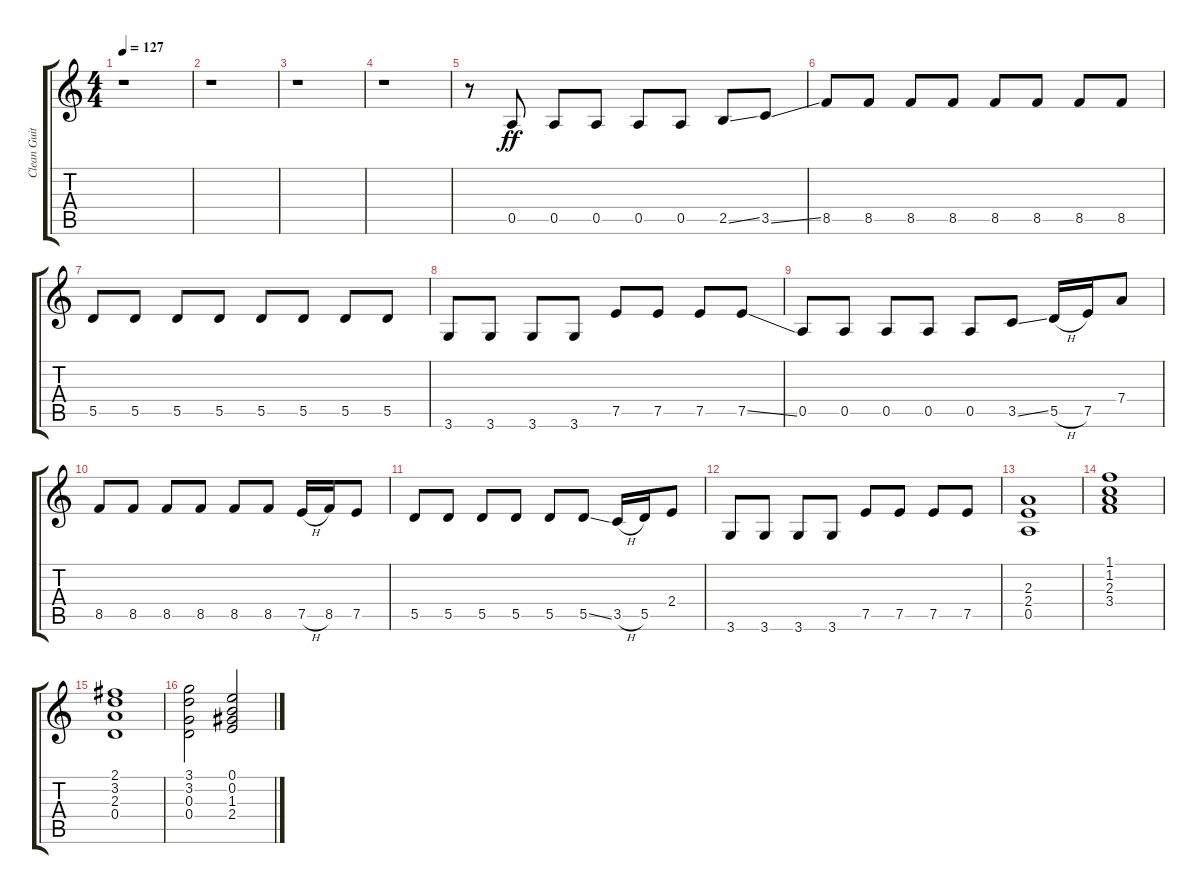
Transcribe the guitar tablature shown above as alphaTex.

\track ("Clean Guitar" "Clean Guit") {instrument electricguitarjazz}
\staff {score tabs}
\tuning (E4 B3 G3 D3 A2 E2) {hide}
\ts (4 4)
\tempo 127
\clef g2
\ks c
r.1{dy ff instrument electricguitarjazz} |
r.1 |
r.1 |
r.1 |
r.8 0.5.8 0.5.8 0.5.8 0.5.8 0.5.8 2.5{ss}.8 3.5{ss}.8 |
8.5.8 8.5.8 8.5.8 8.5.8 8.5.8 8.5.8 8.5.8 8.5.8 |
5.5.8 5.5.8 5.5.8 5.5.8 5.5.8 5.5.8 5.5.8 5.5.8 |
3.6.8 3.6.8 3.6.8 3.6.8 7.5.8 7.5.8 7.5.8 7.5{ss}.8 |
0.5.8 0.5.8 0.5.8 0.5.8 0.5.8 3.5{ss}.8 5.5{h}.16 7.5.16 7.4.8 |
8.5.8 8.5.8 8.5.8 8.5.8 8.5.8 8.5.8 7.5{h}.16 8.5.16 7.5.8 |
5.5.8 5.5.8 5.5.8 5.5.8 5.5.8 5.5{ss}.8 3.5{h}.16 5.5.16 2.4.8 |
3.6.8 3.6.8 3.6.8 3.6.8 7.5.8 7.5.8 7.5.8 7.5.8 |
(2.3 2.4 0.5).1 |
(1.1 1.2 2.3 3.4).1 |
(2.1 3.2 2.3 0.4).1 |
(3.1 3.2 0.3 0.4).2 (0.1 0.2 1.3 2.4).2
